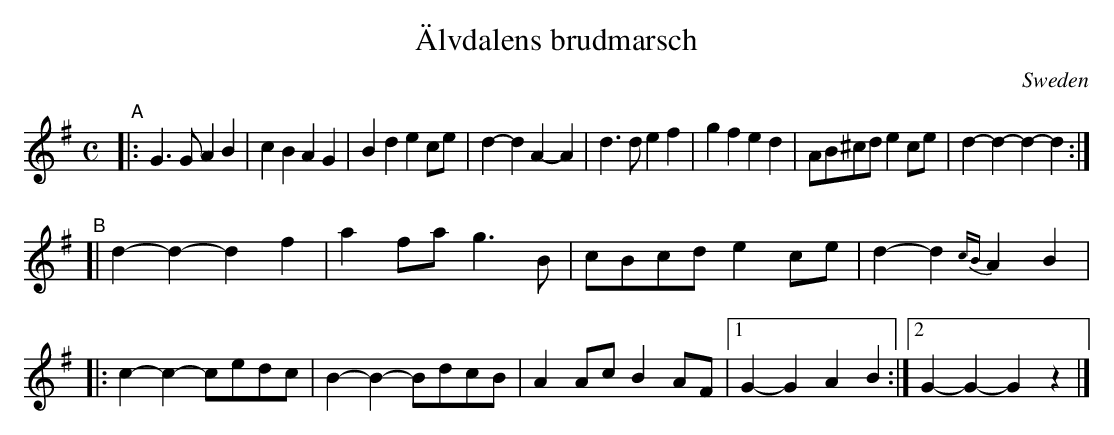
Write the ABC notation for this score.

X:1
T: \"Alvdalens brudmarsch
O: Sweden
M: C
L: 1/8
K: G
"^A"|: G3G A2B2 | c2B2 A2G2 | B2d2  e2ce | d2-d2  A2-A2 |\
       d3d e2f2 | g2f2 e2d2 | AB^cd e2ce | d2-d2- d2-d2 :|
"^B"[| d2-d2- d2f2 | a2fa    g3B | cBcd e2ce | d2-d2 {cB}A2B2 |\
    |: c2-c2- cedc | B2-B2- BdcB | A2Ac B2AF |1 G2-G2 A2B2 :|2 G2-G2- G2z2 |]
